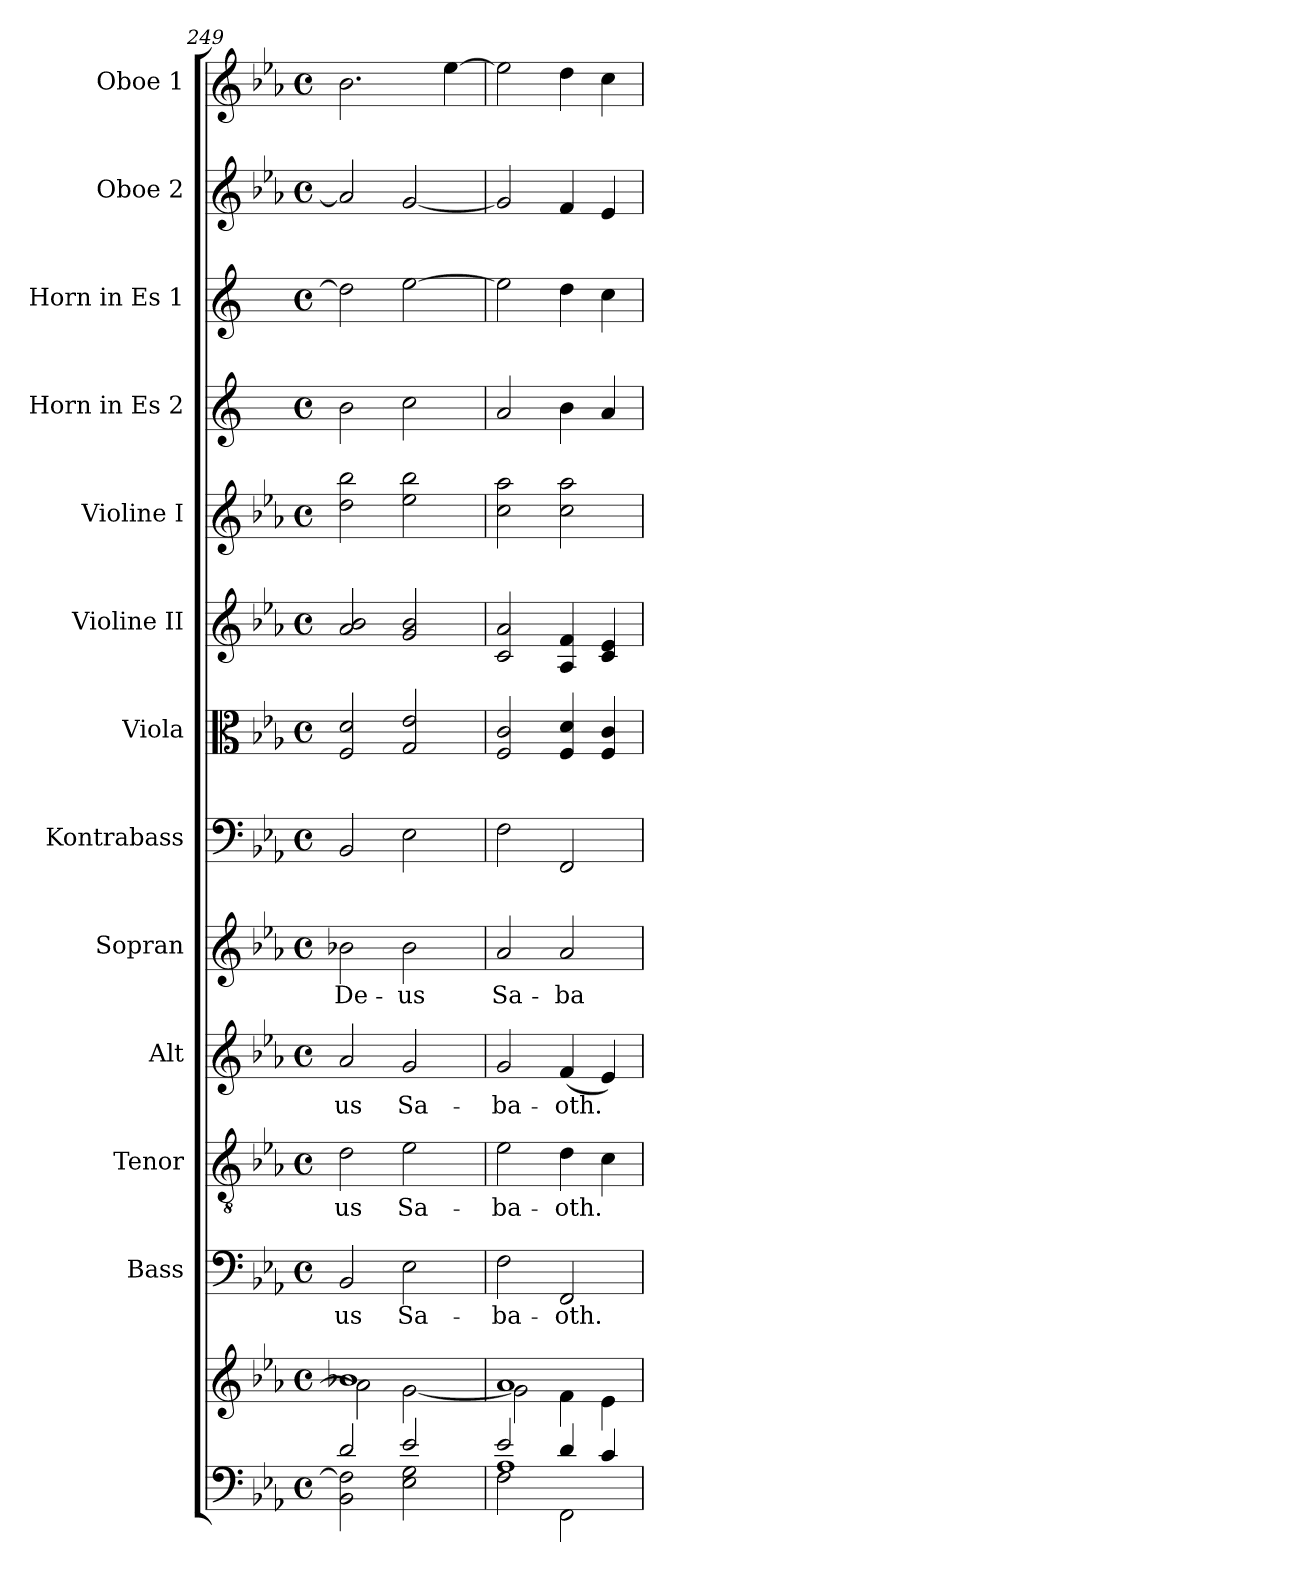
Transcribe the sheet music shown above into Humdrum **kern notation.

**kern	**kern	**kern	**text	**kern	**text	**kern	**text	**kern	**text	**kern	**kern	**kern	**kern	**kern	**kern	**kern	**kern
*part13	*part13	*part12	*part12	*part11	*part11	*part10	*part10	*part9	*part9	*part8	*part7	*part6	*part5	*part4	*part3	*part2	*part1
*staff14	*staff13	*staff12	*staff12	*staff11	*staff11	*staff10	*staff10	*staff9	*staff9	*staff8	*staff7	*staff6	*staff5	*staff4	*staff3	*staff2	*staff1
*	*	*I"Bass	*	*I"Tenor	*	*I"Alt	*	*I"Sopran	*	*I"Kontrabass	*I"Viola	*I"Violine II	*I"Violine I	*I"Horn in Es 2	*I"Horn in Es 1	*I"Oboe 2	*I"Oboe 1
*	*	*I'B.	*	*I'T.	*	*I'A.	*	*I'S.	*	*I'Kb.	*I'Vla.	*I'Vl. II	*I'Vl. I	*I'Hr. 2	*I'Hr. 1	*I'Ob. 2	*I'Ob. 1
*clefF4	*clefG2	*clefF4	*	*clefGv2	*	*clefG2	*	*clefG2	*	*clefF4	*clefC3	*clefG2	*clefG2	*clefG2	*clefG2	*clefG2	*clefG2
*	*	*	*	*	*	*	*	*	*	*ITrd7c12	*	*	*	*ITrd5c9	*ITrd5c9	*	*
*k[b-e-a-]	*k[b-e-a-]	*k[b-e-a-]	*	*k[b-e-a-]	*	*k[b-e-a-]	*	*k[b-e-a-]	*	*k[b-e-a-]	*k[b-e-a-]	*k[b-e-a-]	*k[b-e-a-]	*k[b-e-a-]	*k[b-e-a-]	*k[b-e-a-]	*k[b-e-a-]
*E-:	*E-:	*E-:	*	*E-:	*	*E-:	*	*E-:	*	*E-:	*E-:	*E-:	*E-:	*E-:	*E-:	*E-:	*E-:
*M4/4	*M4/4	*M4/4	*	*M4/4	*	*M4/4	*	*M4/4	*	*M4/4	*M4/4	*M4/4	*M4/4	*M4/4	*M4/4	*M4/4	*M4/4
*met(c)	*met(c)	*met(c)	*	*met(c)	*	*met(c)	*	*met(c)	*	*met(c)	*met(c)	*met(c)	*met(c)	*met(c)	*met(c)	*met(c)	*met(c)
=249	=249	=249	=249	=249	=249	=249	=249	=249	=249	=249	=249	=249	=249	=249	=249	=249	=249
*^	*^	*	*	*	*	*	*	*	*	*	*	*	*	*	*	*	*
!	!	!	!	!	!LO:LY:b	!	!LO:LY:b	!	!LO:LY:b	!	!LO:LY:b	!	!	!	!	!	!	!	!
2d/	2BB-\ 2F\]	1b-X	2a-\]	2BB-/	-us	2d\	-us	2a-/	-us	2b-X\	De-	2BBB-/	2F/ 2d/	2a-/ 2b-/	2dd\ 2bb-\	2d\	2f\]	2a-/]	2.b-\
!	!	!	!	!	!LO:LY:b	!	!LO:LY:b	!	!LO:LY:b	!	!LO:LY:b	!	!	!	!	!	!	!	!
2e-/	2E-\ 2G\	.	[<2g\	2E-\	Sa-	2e-\	Sa-	2g/	Sa-	2b-\	-us	2EE-\	2G/ 2e-/	2g/ 2b-/	2ee-\ 2bb-\	2e-\	[2g\	[2g/	.
.	.	.	.	.	.	.	.	.	.	.	.	.	.	.	.	.	.	.	[4ee-\
!!LO:PB:g=z
=250	=250	=250	=250	=250	=250	=250	=250	=250	=250	=250	=250	=250	=250	=250	=250	=250	=250	=250	=250
*	*^	*	*	*	*	*	*	*	*	*	*	*	*	*	*	*	*	*	*
!	!	!	!	!	!	!LO:LY:b	!	!LO:LY:b	!	!LO:LY:b	!	!LO:LY:b	!	!	!	!	!	!	!	!
2e-/	2F\	1A-	1a-	2g\]	2F\	-ba-	2e-\	-ba-	2g/	-ba-	2a-/	Sa-	2FF\	2F/ 2c/	2c/ 2a-/	2cc\ 2aa-\	2c/	2g\]	2g/]	2ee-\]
!	!	!	!	!	!	!LO:LY:b	!	!LO:LY:b	!	!LO:LY:b	!	!LO:LY:b	!	!	!	!	!	!	!	!
4d/	2FF\	.	.	4f\	2FF/	-oth.	4d\	-oth.	(<4f/	-oth.	2a-/	-ba-	2FFF/	4F/ 4d/	4A-/ 4f/	2cc\ 2aa-\	4d\	4f\	4f/	4dd\
4c/	.	.	.	4e-\	.	.	4c\	.	4e-/)	.	.	.	.	4F/ 4c/	4c/ 4e-/	.	4c/	4e-\	4e-/	4cc\
*v	*v	*v	*	*	*	*	*	*	*	*	*	*	*	*	*	*	*	*	*	*
*	*v	*v	*	*	*	*	*	*	*	*	*	*	*	*	*	*	*	*
=	=	=	=	=	=	=	=	=	=	=	=	=	=	=	=	=	=
*-	*-	*-	*-	*-	*-	*-	*-	*-	*-	*-	*-	*-	*-	*-	*-	*-	*-
